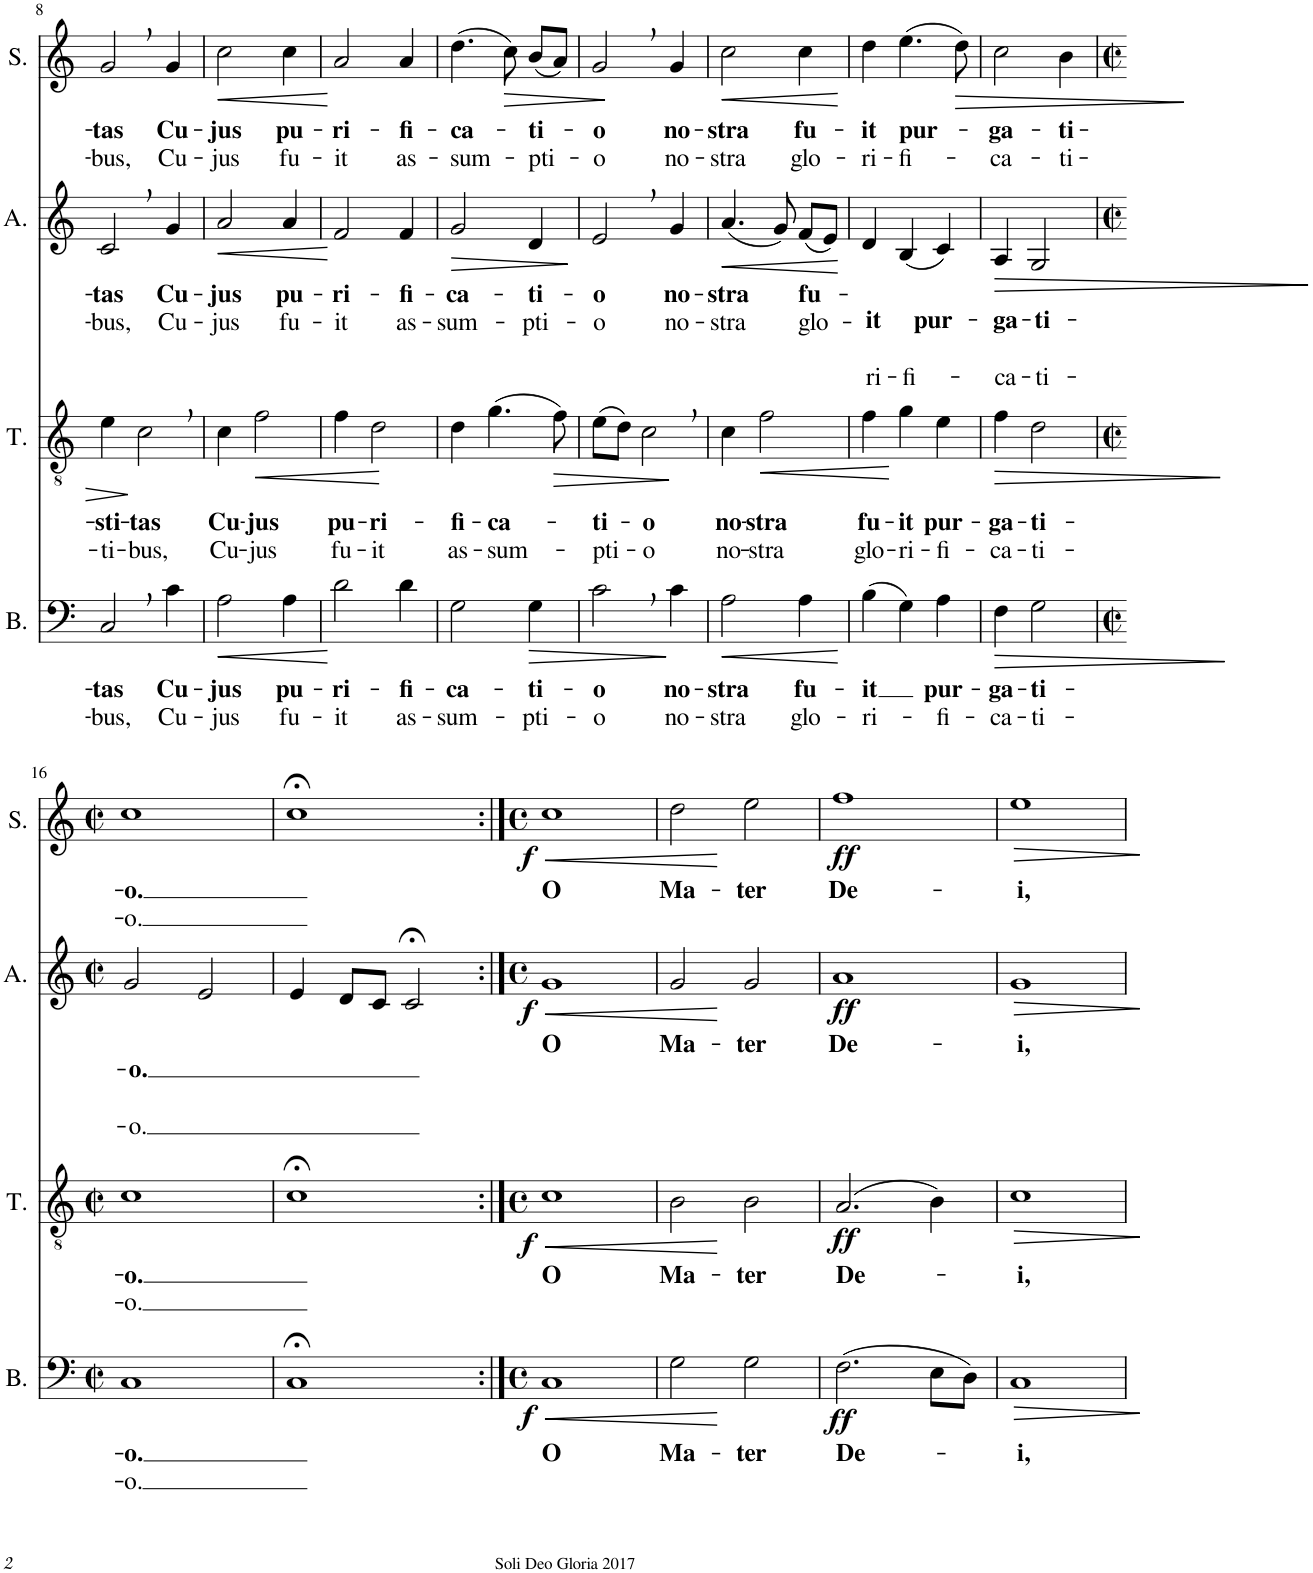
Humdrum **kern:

**kern	**text	**text	**dynam	**kern	**text	**text	**dynam	**kern	**text	**text	**dynam	**kern	**text	**text	**dynam
*part4	*part4	*part4	*part4	*part3	*part3	*part3	*part3	*part2	*part2	*part2	*part2	*part1	*part1	*part1	*part1
*staff4	*staff4	*staff4	*staff4	*staff3	*staff3	*staff3	*staff3	*staff2	*staff2	*staff2	*staff2	*staff1	*staff1	*staff1	*staff1
*I"Basse	*	*	*	*I"Ténor	*	*	*	*I"Alto	*	*	*	*I"Soprano	*	*	*
*I'B.	*	*	*	*I'T.	*	*	*	*I'A.	*	*	*	*I'S.	*	*	*
!!LO:PB:g=z
*clefF4	*	*	*	*clefGv2	*	*	*	*clefG2	*	*	*	*clefG2	*	*	*
*k[]	*	*	*	*k[]	*	*	*	*k[]	*	*	*	*k[]	*	*	*
*M3/4	*	*	*	*M3/4	*	*	*	*M3/4	*	*	*	*M3/4	*	*	*
=8	=8	=8	=8	=8	=8	=8	=8	=8	=8	=8	=8	=8	=8	=8	=8
!	!LO:LY:b	!LO:LY:b	!	!	!LO:LY:b	!LO:LY:b	!	!	!LO:LY:b	!LO:LY:b	!	!	!LO:LY:b	!LO:LY:b	!
2C,/	-tas	-bus,	.	4e\	-sti-	-ti-	.	2c,/	-tas	-bus,	.	2g,/	-tas	-bus,	.
!	!	!	!	!	!LO:LY:b	!LO:LY:b	!	!	!	!	!	!	!	!	!
.	.	.	.	2c,\	-tas	-bus,	.	.	.	.	.	.	.	.	.
!	!LO:LY:b	!LO:LY:b	!	!	!	!	!	!	!LO:LY:b	!LO:LY:b	!	!	!LO:LY:b	!LO:LY:b	!
4c\	Cu-	Cu-	.	.	.	.	.	4g/	Cu-	Cu-	.	4g/	Cu-	Cu-	.
=9	=9	=9	=9	=9	=9	=9	=9	=9	=9	=9	=9	=9	=9	=9	=9
!	!LO:LY:b	!LO:LY:b	!LO:HP:b	!	!LO:LY:b	!LO:LY:b	!	!	!LO:LY:b	!LO:LY:b	!LO:HP:b	!	!LO:LY:b	!LO:LY:b	!LO:HP:b
2A\	-jus	-jus	<	4c\	Cu-	Cu-	.	2a/	-jus	-jus	<	2cc\	-jus	-jus	<
!	!	!	!	!	!LO:LY:b	!LO:LY:b	!LO:HP:b	!	!	!	!	!	!	!	!
.	.	.	.	2f\	-jus	-jus	<	.	.	.	.	.	.	.	.
!	!LO:LY:b	!LO:LY:b	!	!	!	!	!	!	!LO:LY:b	!LO:LY:b	!	!	!LO:LY:b	!LO:LY:b	!
4A\	pu-	fu-	.	.	.	.	.	4a/	pu-	fu-	.	4cc\	pu-	fu-	.
.	.	.	[	.	.	.	.	.	.	.	[	.	.	.	[
=10	=10	=10	=10	=10	=10	=10	=10	=10	=10	=10	=10	=10	=10	=10	=10
!	!LO:LY:b	!LO:LY:b	!	!	!LO:LY:b	!LO:LY:b	!	!	!LO:LY:b	!LO:LY:b	!	!	!LO:LY:b	!LO:LY:b	!
2d\	-ri-	-it	.	4f\	pu-	fu-	.	2f/	-ri-	-it	.	2a/	-ri-	-it	.
!	!	!	!	!	!LO:LY:b	!LO:LY:b	!	!	!	!	!	!	!	!	!
.	.	.	.	2d\	-ri-	-it	[	.	.	.	.	.	.	.	.
!	!LO:LY:b	!LO:LY:b	!	!	!	!	!	!	!LO:LY:b	!LO:LY:b	!	!	!LO:LY:b	!LO:LY:b	!
4d\	-fi-	as-	.	.	.	.	.	4f/	-fi-	as-	.	4a/	-fi-	as-	.
=11	=11	=11	=11	=11	=11	=11	=11	=11	=11	=11	=11	=11	=11	=11	=11
!	!LO:LY:b	!LO:LY:b	!	!	!LO:LY:b	!LO:LY:b	!	!	!LO:LY:b	!LO:LY:b	!LO:HP:b	!	!LO:LY:b	!LO:LY:b	!
2G\	-ca-	-sum-	.	4d\	-fi-	as-	.	2g/	-ca-	-sum-	>	(4.dd\	-ca-	-sum-	.
!	!	!	!	!	!LO:LY:b	!LO:LY:b	!	!	!	!	!	!	!	!	!
.	.	.	.	(4.g\	-ca-	-sum-	.	.	.	.	.	.	.	.	.
!	!	!	!	!	!	!	!	!	!	!	!	!	!	!	!LO:HP:b
.	.	.	.	.	.	.	.	.	.	.	.	8cc\)	.	.	>
!	!LO:LY:b	!LO:LY:b	!LO:HP:b	!	!	!	!	!	!LO:LY:b	!LO:LY:b	!	!	!LO:LY:b	!LO:LY:b	!
4G\	-ti-	-pti-	>	.	.	.	.	4d/	-ti-	-pti-	.	(8b/L	-ti-	-pti-	.
!	!	!	!	!	!	!	!LO:HP:b	!	!	!	!	!	!	!	!
.	.	.	.	8f\)	.	.	>	.	.	.	.	8a/J)	.	.	.
.	.	.	]	.	.	.	.	.	.	.	]	.	.	.	]
=12	=12	=12	=12	=12	=12	=12	=12	=12	=12	=12	=12	=12	=12	=12	=12
!	!LO:LY:b	!LO:LY:b	!	!	!LO:LY:b	!LO:LY:b	!	!	!LO:LY:b	!LO:LY:b	!	!	!LO:LY:b	!LO:LY:b	!
2c,\	-o	-o	.	(8e\L	-ti-	-pti-	.	2e,/	-o	-o	.	2g,/	-o	-o	.
.	.	.	.	8d\J)	.	.	.	.	.	.	.	.	.	.	.
!	!	!	!	!	!LO:LY:b	!LO:LY:b	!	!	!	!	!	!	!	!	!
.	.	.	.	2c,\	-o	-o	]	.	.	.	.	.	.	.	.
!	!LO:LY:b	!LO:LY:b	!	!	!	!	!	!	!LO:LY:b	!LO:LY:b	!	!	!LO:LY:b	!LO:LY:b	!
4c\	no-	no-	.	.	.	.	.	4g/	no-	no-	.	4g/	no-	no-	.
=13	=13	=13	=13	=13	=13	=13	=13	=13	=13	=13	=13	=13	=13	=13	=13
!	!LO:LY:b	!LO:LY:b	!LO:HP:b	!	!LO:LY:b	!LO:LY:b	!	!	!LO:LY:b	!LO:LY:b	!LO:HP:b	!	!LO:LY:b	!LO:LY:b	!LO:HP:b
2A\	-stra	-stra	<	4c\	no-	no-	.	(4.a/	-stra	-stra	<	2cc\	-stra	-stra	<
!	!	!	!	!	!LO:LY:b	!LO:LY:b	!LO:HP:b	!	!	!	!	!	!	!	!
.	.	.	.	2f\	-stra	-stra	<	.	.	.	.	.	.	.	.
.	.	.	.	.	.	.	.	8g/)	.	.	.	.	.	.	.
!	!LO:LY:b	!LO:LY:b	!	!	!	!	!	!	!LO:LY:b	!LO:LY:b	!	!	!LO:LY:b	!LO:LY:b	!
4A\	fu-	glo-	.	.	.	.	.	(8f/L	fu-	glo-	.	4cc\	fu-	glo-	.
.	.	.	.	.	.	.	.	8e/J)	.	.	.	.	.	.	.
.	.	.	[	.	.	.	.	.	.	.	[	.	.	.	[
=14	=14	=14	=14	=14	=14	=14	=14	=14	=14	=14	=14	=14	=14	=14	=14
!	!LO:LY:b	!LO:LY:b	!	!	!LO:LY:b	!LO:LY:b	!	!	!LO:LY:b	!LO:LY:b	!	!	!LO:LY:b	!LO:LY:b	!
(4B\	-it	-ri-	.	4f\	fu-	glo-	.	4d/	-it	-ri-	.	4dd\	-it	-ri-	.
!	!	!	!	!	!LO:LY:b	!LO:LY:b	!	!	!LO:LY:b	!LO:LY:b	!	!	!LO:LY:b	!LO:LY:b	!
4G\)	.	.	.	4g\	-it	-ri-	[	(4B/	pur-	-fi-	.	(4.ee\	pur-	-fi-	.
!	!LO:LY:b	!LO:LY:b	!	!	!LO:LY:b	!LO:LY:b	!	!	!	!	!	!	!	!	!
4A\	pur-	-fi-	.	4e\	pur-	-fi-	.	4c/)	.	.	.	.	.	.	.
!	!	!	!	!	!	!	!	!	!	!	!	!	!	!	!LO:HP:b
.	.	.	.	.	.	.	.	.	.	.	.	8dd\)	.	.	>
.	.	.	.	.	.	.	.	.	.	.	.	.	.	.	]
=15	=15	=15	=15	=15	=15	=15	=15	=15	=15	=15	=15	=15	=15	=15	=15
!	!LO:LY:b	!LO:LY:b	!LO:HP:b	!	!LO:LY:b	!LO:LY:b	!LO:HP:b	!	!LO:LY:b	!LO:LY:b	!LO:HP:b	!	!LO:LY:b	!LO:LY:b	!
4F\	-ga-	-ca-	>	4f\	-ga-	-ca-	>	4A/	-ga-	-ca-	>	2cc\	-ga-	-ca-	.
!	!LO:LY:b	!LO:LY:b	!	!	!LO:LY:b	!LO:LY:b	!	!	!LO:LY:b	!LO:LY:b	!	!	!	!	!
2G\	-ti-	-ti-	.	2d\	-ti-	-ti-	.	2G/	-ti-	-ti-	.	.	.	.	.
!	!	!	!	!	!	!	!	!	!	!	!	!	!LO:LY:b	!LO:LY:b	!
.	.	.	.	.	.	.	.	.	.	.	.	4b\	-ti-	-ti-	.
.	.	.	]	.	.	.	]	.	.	.	]	.	.	.	.
!!LO:LB:g=z
=16	=16	=16	=16	=16	=16	=16	=16	=16	=16	=16	=16	=16	=16	=16	=16
*M2/2	*	*	*	*M2/2	*	*	*	*M2/2	*	*	*	*M2/2	*	*	*
*met(c|)	*	*	*	*met(c|)	*	*	*	*met(c|)	*	*	*	*met(c|)	*	*	*
!	!LO:LY:b	!LO:LY:b	!	!	!LO:LY:b	!LO:LY:b	!	!	!LO:LY:b	!LO:LY:b	!	!	!LO:LY:b	!LO:LY:b	!
1C	-o.	-o.	.	1c	-o.	-o.	.	2g/	-o.	-o.	.	1cc	-o.	-o.	.
.	.	.	.	.	.	.	.	2e/	.	.	.	.	.	.	.
=17	=17	=17	=17	=17	=17	=17	=17	=17	=17	=17	=17	=17	=17	=17	=17
1C;<	.	.	.	1c;<	.	.	.	4e/	.	.	.	1cc;<	.	.	.
.	.	.	.	.	.	.	.	8d/L	.	.	.	.	.	.	.
.	.	.	.	.	.	.	.	8c/J	.	.	.	.	.	.	.
.	.	.	.	.	.	.	.	2c;</	.	.	.	.	.	.	.
=18:|!	=18:|!	=18:|!	=18:|!	=18:|!	=18:|!	=18:|!	=18:|!	=18:|!	=18:|!	=18:|!	=18:|!	=18:|!	=18:|!	=18:|!	=18:|!
*M4/4	*	*	*	*M4/4	*	*	*	*M4/4	*	*	*	*M4/4	*	*	*
*met(c)	*	*	*	*met(c)	*	*	*	*met(c)	*	*	*	*met(c)	*	*	*
!	!LO:LY:b	!	!LO:HP:b	!	!LO:LY:b	!	!LO:HP:b	!	!LO:LY:b	!	!LO:HP:b	!	!LO:LY:b	!	!LO:HP:b
!	!	!	!LO:DY:n=1:b	!	!	!	!LO:DY:n=1:b	!	!	!	!LO:DY:n=1:b	!	!	!	!LO:DY:n=1:b
1C	O	.	< f	1c	O	.	< f	1g	O	.	< f	1cc	O	.	< f
.	.	.	[	.	.	.	[	.	.	.	[	.	.	.	[
=19	=19	=19	=19	=19	=19	=19	=19	=19	=19	=19	=19	=19	=19	=19	=19
!	!LO:LY:b	!	!	!	!LO:LY:b	!	!	!	!LO:LY:b	!	!	!	!LO:LY:b	!	!
2G\	Ma-	.	.	2B\	Ma-	.	.	2g/	Ma-	.	.	2dd\	Ma-	.	.
!	!LO:LY:b	!	!	!	!LO:LY:b	!	!	!	!LO:LY:b	!	!	!	!LO:LY:b	!	!
2G\	-ter	.	.	2B\	-ter	.	.	2g/	-ter	.	.	2ee\	-ter	.	.
=20	=20	=20	=20	=20	=20	=20	=20	=20	=20	=20	=20	=20	=20	=20	=20
!	!LO:LY:b	!	!LO:DY:b	!	!LO:LY:b	!	!LO:DY:b	!	!LO:LY:b	!	!LO:DY:b	!	!LO:LY:b	!	!LO:DY:b
(2.F\	De-	.	ff	(2.A/	De-	.	ff	1a	De-	.	ff	1ff	De-	.	ff
8E\L	.	.	.	4B\)	.	.	.	.	.	.	.	.	.	.	.
8D\J)	.	.	.	.	.	.	.	.	.	.	.	.	.	.	.
=21	=21	=21	=21	=21	=21	=21	=21	=21	=21	=21	=21	=21	=21	=21	=21
!	!LO:LY:b	!	!LO:HP:b	!	!LO:LY:b	!	!LO:HP:b	!	!LO:LY:b	!	!LO:HP:b	!	!LO:LY:b	!	!LO:HP:b
1C	-i,	.	>	1c	-i,	.	>	1g	-i,	.	>	1ee	-i,	.	>
.	.	.	]	.	.	.	]	.	.	.	]	.	.	.	]
=	=	=	=	=	=	=	=	=	=	=	=	=	=	=	=
*-	*-	*-	*-	*-	*-	*-	*-	*-	*-	*-	*-	*-	*-	*-	*-
